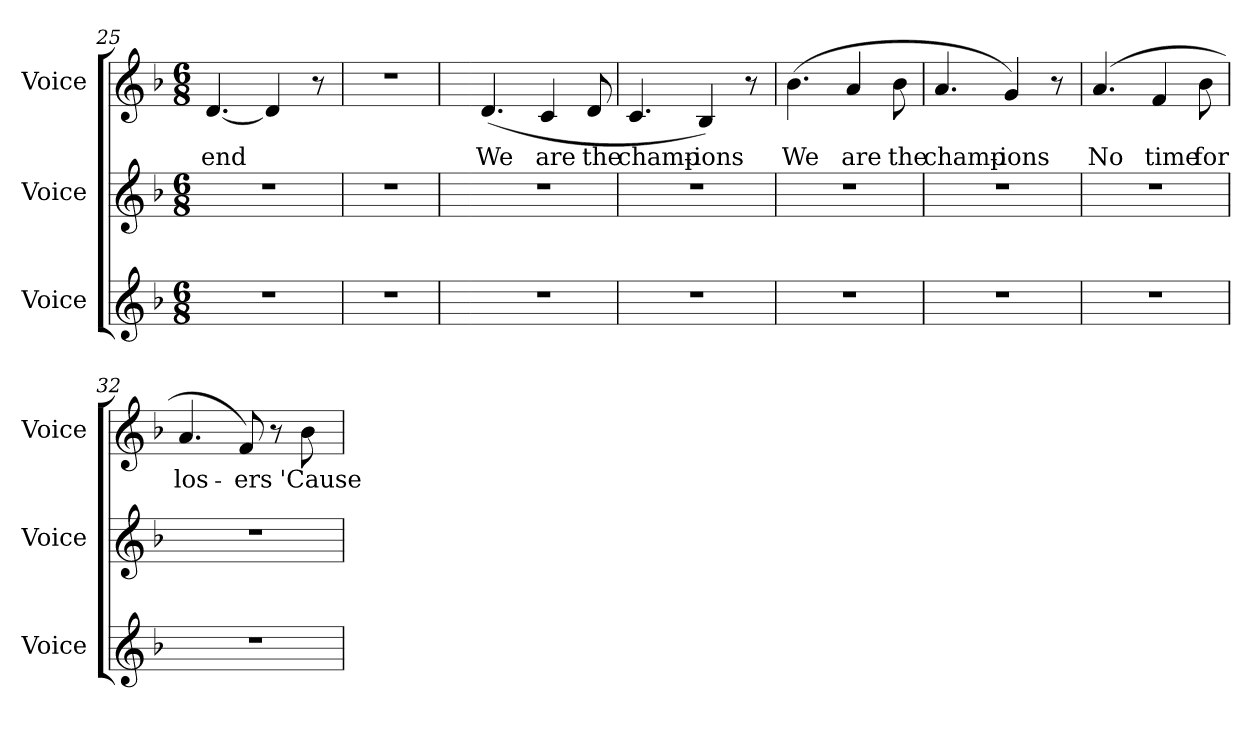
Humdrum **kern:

**kern	**kern	**kern	**text
*part3	*part2	*part1	*part1
*staff3	*staff2	*staff1	*staff1
*I"Voice	*I"Voice	*I"Voice	*
*I'Voice	*I'Voice	*I'Voice	*
*clefG2	*clefG2	*clefG2	*
*k[b-]	*k[b-]	*k[b-]	*
*F:	*F:	*F:	*
*M6/8	*M6/8	*M6/8	*
=25	=25	=25	=25
!LO:N:vis=1	!LO:N:vis=1	!	!
!	!	!	!LO:LY:b:color=#000000
2.r	2.r	[4.di/	end
.	.	4di/]	.
.	.	8r	.
=26	=26	=26	=26
!LO:N:vis=1	!LO:N:vis=1	!LO:N:vis=1	!
2.r	2.r	2.r	.
=27	=27	=27	=27
!LO:N:vis=1	!LO:N:vis=1	!	!
!	!	!	!LO:LY:b:color=#000000
2.r	2.r	(4.di/	We
!	!	!	!LO:LY:b:color=#000000
.	.	4ci/	are
!	!	!	!LO:LY:b:color=#000000
.	.	8di/	the
!!LO:LB:g=z
=28	=28	=28	=28
!LO:N:vis=1	!LO:N:vis=1	!	!
!	!	!	!LO:LY:b:color=#000000
2.r	2.r	4.ci/	champ-
!	!	!	!LO:LY:b:color=#000000
.	.	4B-i/)	-ions
.	.	8r	.
=29	=29	=29	=29
!LO:N:vis=1	!LO:N:vis=1	!	!
!	!	!	!LO:LY:b:color=#000000
2.r	2.r	(4.b-i\	We
!	!	!	!LO:LY:b:color=#000000
.	.	4ai/	are
!	!	!	!LO:LY:b:color=#000000
.	.	8b-i\	the
=30	=30	=30	=30
!LO:N:vis=1	!LO:N:vis=1	!	!
!	!	!	!LO:LY:b:color=#000000
2.r	2.r	4.ai/	champ-
!	!	!	!LO:LY:b:color=#000000
.	.	4gi/)	-ions
.	.	8r	.
=31	=31	=31	=31
!LO:N:vis=1	!LO:N:vis=1	!	!
!	!	!	!LO:LY:b:color=#000000
2.r	2.r	(4.ai/	No
!	!	!	!LO:LY:b:color=#000000
.	.	4fi/	time
!	!	!	!LO:LY:b:color=#000000
.	.	8b-i\	for
=32	=32	=32	=32
!LO:N:vis=1	!LO:N:vis=1	!	!
!	!	!	!LO:LY:b:color=#000000
2.r	2.r	4.ai/	los-
!	!	!	!LO:LY:b:color=#000000
.	.	8fi/)	-ers
.	.	8r	.
!	!	!	!LO:LY:b:color=#000000
.	.	8b-i\	'Cause
=	=	=	=
*-	*-	*-	*-
